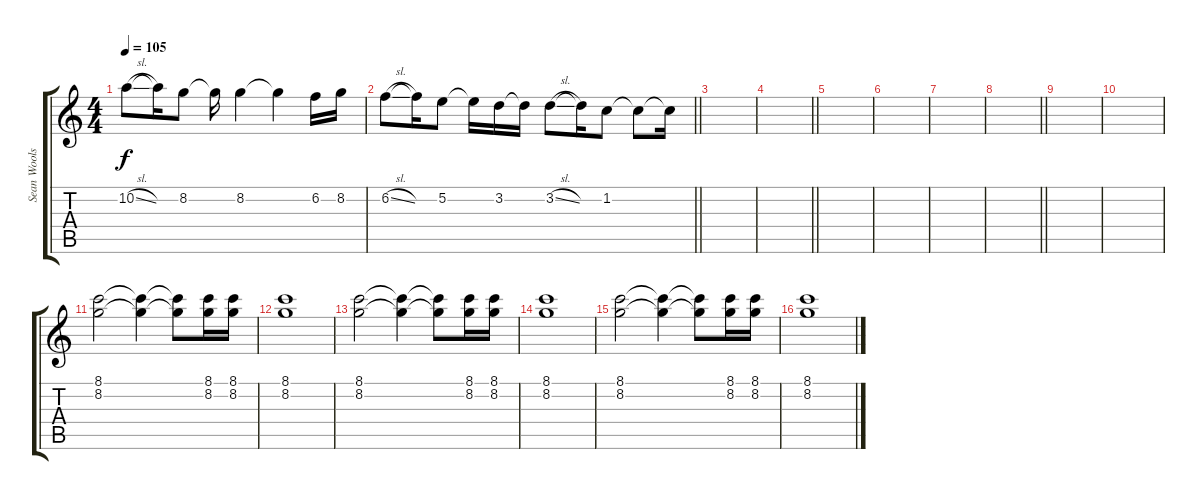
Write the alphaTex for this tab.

\track ("Sean Woolstenhulme " "Sean Wools") {instrument distortionguitar}
\staff {score tabs}
\tuning (E4 B3 G3 D3 A2 E2) {hide}
\ts (4 4)
\tempo 105
\clef g2
\ks c
10.2{sl}.8{dy f} 10.2{t}.16 8.2.8 8.2{t}.16 8.2.4 8.2{t}.4 6.2.16 8.2.16 |
\barLineRight lightlight
6.2{sl}.8 6.2{t}.16 5.2.8 5.2{t}.16 3.2.16 3.2{t}.16 3.2{sl}.8 3.2{t}.16 1.2.8 1.2{t}.8 1.2{t}.16 |
|
\barLineRight lightlight
|
|
|
|
\barLineRight lightlight
|
|
|
(8.1 8.2).2{volume 6 balance 16 instrument distortionguitar} (8.1{t} 8.2{t}).4 (8.1{t} 8.2{t}).8 (8.1 8.2).16 (8.1 8.2).16 |
(8.1 8.2).1 |
(8.1 8.2).2{volume 6 balance 16 instrument distortionguitar} (8.1{t} 8.2{t}).4 (8.1{t} 8.2{t}).8 (8.1 8.2).16 (8.1 8.2).16 |
(8.1 8.2).1 |
(8.1 8.2).2{volume 6 balance 16 instrument distortionguitar} (8.1{t} 8.2{t}).4 (8.1{t} 8.2{t}).8 (8.1 8.2).16 (8.1 8.2).16 |
(8.1 8.2).1
